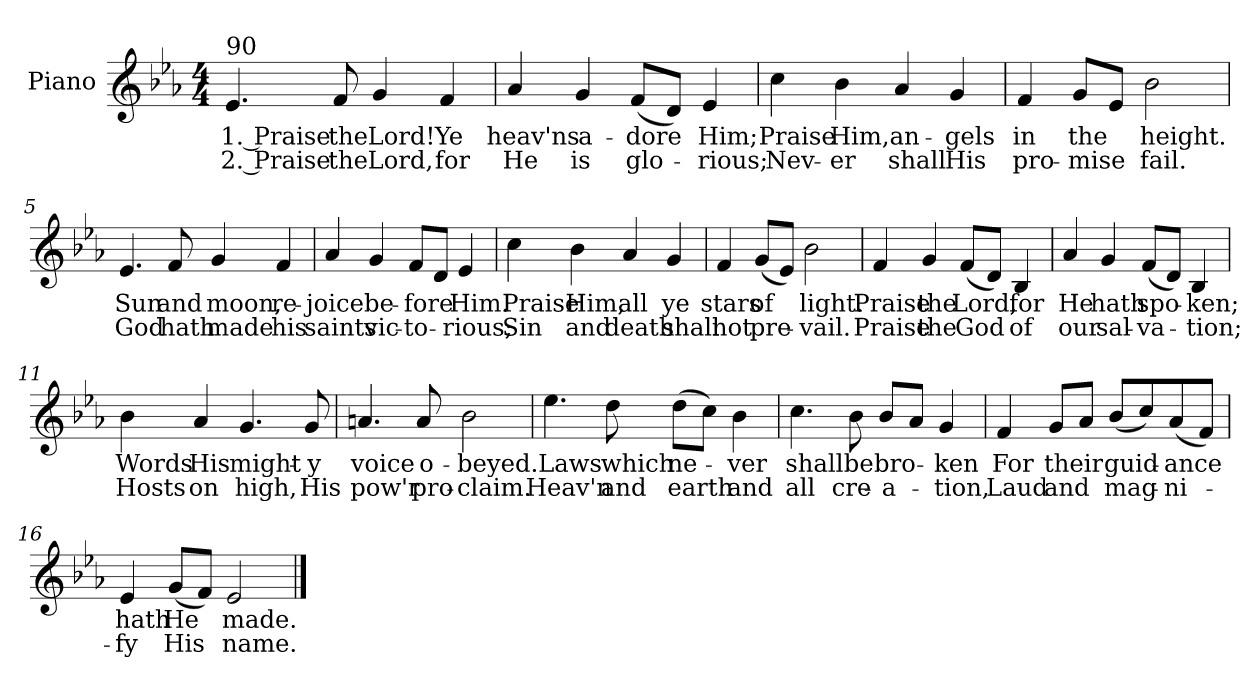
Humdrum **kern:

**kern	**text	**text
*part1	*part1	*part1
*staff1	*staff1	*staff1
*I"Piano	*	*
*I'Pno.	*	*
*clefG2	*	*
*k[b-e-a-]	*	*
*E-:	*	*
*M4/4	*	*
=1	=1	=1
!LO:TX:a:t=90	!	!
4.e-/	1. Praise	2. Praise
8f/	the	the
4g/	Lord!	Lord,
4f/	Ye	for
=2	=2	=2
4a-/	heav'ns	He
4g/	a-	is
(8f/L	-dore	glo-
8d/J)	.	.
4e-/	Him;	-rious;
=3	=3	=3
4cc\	Praise	Nev-
4b-\	Him,	-er
4a-/	an-	shall
4g/	-gels	His
=4	=4	=4
4f/	in	pro-
8g/L	the	-mise
8e-/J	.	.
2b-\	height.	fail.
!!LO:LB:g=z
=5	=5	=5
4.e-/	Sun	God
8f/	and	hath
4g/	moon,	made
4f/	re-	his
=6	=6	=6
4a-/	-joice	saints
4g/	be-	vic-
8f/L	-fore	-to-
8d/J	.	.
4e-/	Him.	-rious;
=7	=7	=7
4cc\	Praise	Sin
4b-\	Him,	and
4a-/	all	death
4g/	ye	shall
=8	=8	=8
4f/	stars	not
(8g/L	of	pre-
8e-/J)	.	.
2b-\	light.	-vail.
!!LO:LB:g=z
=9	=9	=9
4f/	Praise	Praise
4g/	the	the
(8f/L	Lord,	God
8d/J)	.	.
4B-/	for	of
=10	=10	=10
4a-/	He	our
4g/	hath	sal-
(8f/L	spo-	-va-
8d/J)	.	.
4B-/	-ken;	-tion;
=11	=11	=11
4b-\	Words	Hosts
4a-/	His	on
4.g/	might-	high,
8g/	-y	His
=12	=12	=12
4.an/	voice	pow'r
8a/	o-	pro-
2b-\	-beyed.	-claim.
!!LO:LB:g=z
=13	=13	=13
4.ee-\	Laws	Heav'n
8dd\	which	and
(8dd\L	ne-	earth
8cc\J)	.	.
4b-\	-ver	and
=14	=14	=14
4.cc\	shall	all
8b-\	be	cre-
8b-/L	bro-	-a-
8a-/J	.	.
4g/	-ken	-tion,
=15	=15	=15
4f/	For	Laud
8g/L	their	and
8a-/J	.	.
(8b-/L	guid-	mag-
8cc/)	.	.
(8a-/	-ance	-ni-
8f/J)	.	.
=16	=16	=16
4e-/	hath	-fy
(8g/L	He	His
8f/J)	.	.
2e-/	made.	name.
==	==	==
*-	*-	*-
